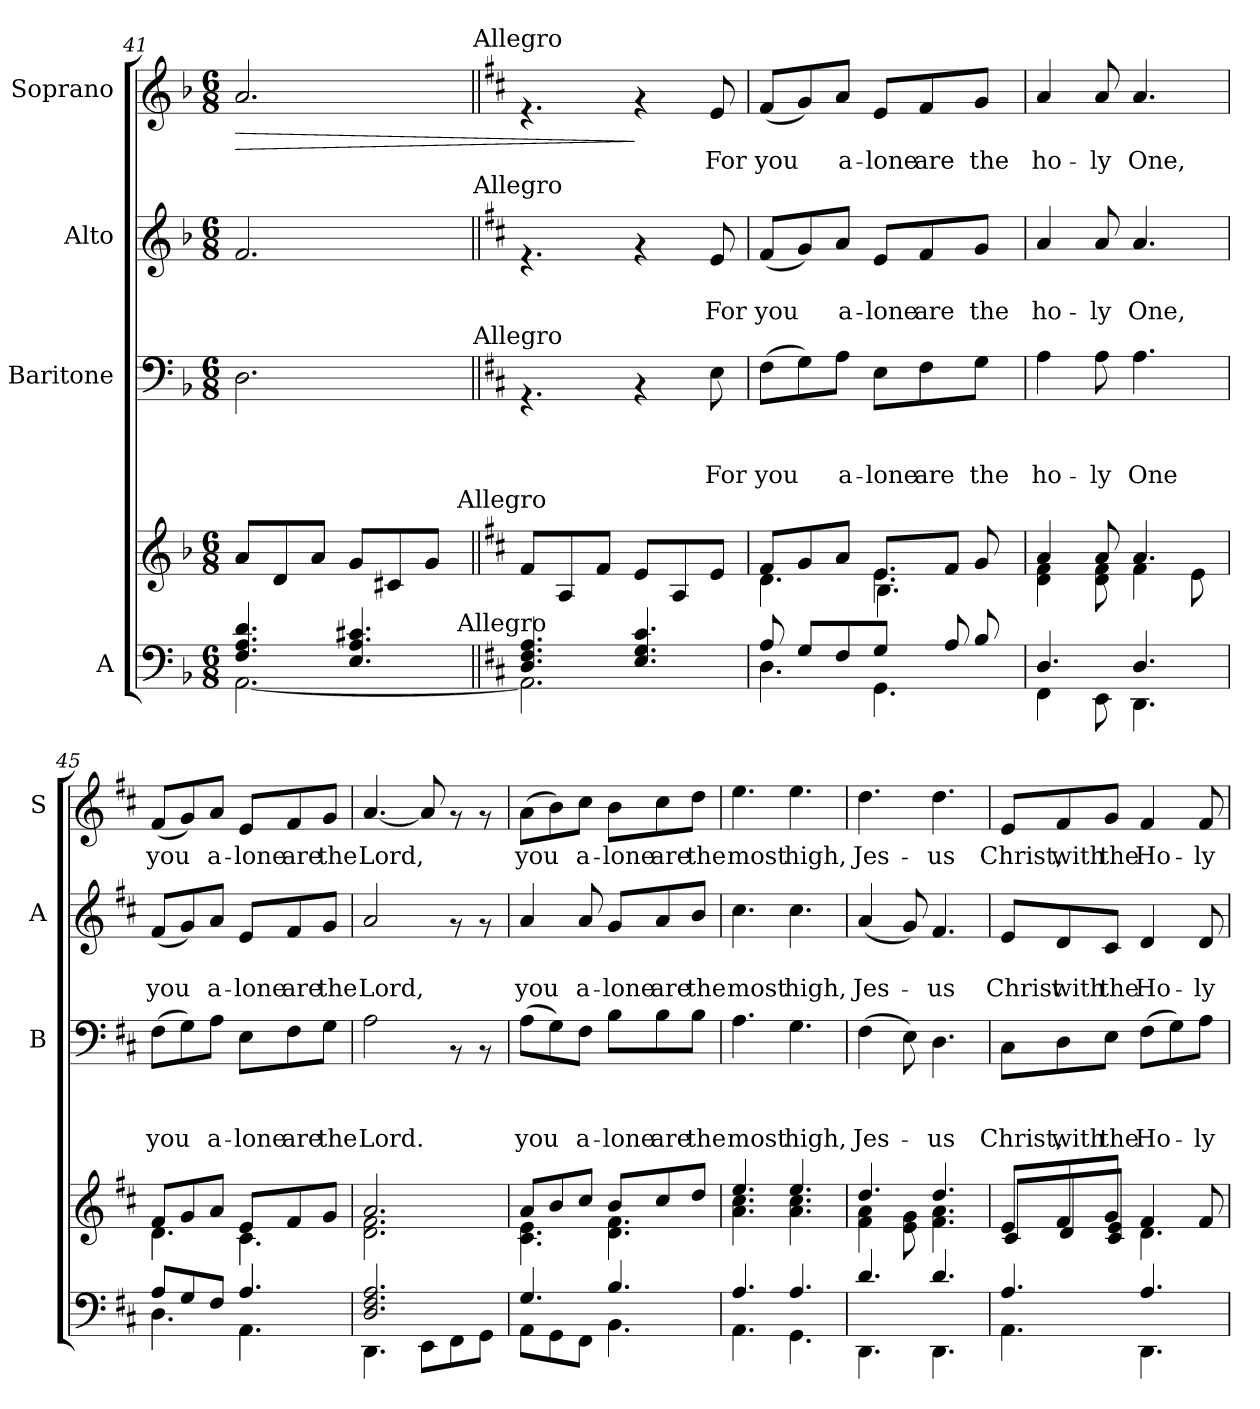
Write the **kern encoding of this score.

**kern	**kern	**kern	**text	**text	**text	**kern	**text	**text	**kern	**text	**dynam
*part4	*part4	*part3	*part3	*part3	*part3	*part2	*part2	*part2	*part1	*part1	*part1
*staff5	*staff4	*staff3	*staff3	*staff3	*staff3	*staff2	*staff2	*staff2	*staff1	*staff1	*staff1
*I"A	*	*I"Baritone	*	*	*	*I"Alto	*	*	*I"Soprano	*	*
*	*	*I'B	*	*	*	*I'A	*	*	*I'S	*	*
!!LO:PB:g=z
*clefF4	*clefG2	*clefF4	*	*	*	*clefG2	*	*	*clefG2	*	*
*k[b-]	*k[b-]	*k[b-]	*	*	*	*k[b-]	*	*	*k[b-]	*	*
*F:	*F:	*F:	*	*	*	*F:	*	*	*F:	*	*
*M6/8	*M6/8	*M6/8	*	*	*	*M6/8	*	*	*M6/8	*	*
=41	=41	=41	=41	=41	=41	=41	=41	=41	=41	=41	=41
*^	*	*	*	*	*	*	*	*	*	*	*
!	!	!	!	!	!	!	!	!	!	!	!	!LO:HP:b
*	*^	*^	*	*	*	*	*	*	*	*	*	*
4.F/ 4.A/ 4.d/	[<2.AA\	2ryy	8a/L	2ryy	2.D\	.	.	.	2.f/	.	.	2.a/	.	>
.	.	.	8d/	.	.	.	.	.	.	.	.	.	.	.
.	.	.	8a/J	.	.	.	.	.	.	.	.	.	.	.
4.E/ 4.A/ 4.c#X/	.	.	8g/L	.	.	.	.	.	.	.	.	.	.	.
.	.	8..ryy	8c#X/	8..ryy	.	.	.	.	.	.	.	.	.	.
.	.	.	8g/J	.	.	.	.	.	.	.	.	.	.	.
!	!	!	!	!LO:TX:a:t=Allegro	!	!	!	!	!	!	!	!	!	!
!	!	!LO:TX:a:t=Allegro	!	!	!	!	!	!	!	!	!	!	!	!
.	.	32ryy	.	32ryy	.	.	.	.	.	.	.	.	.	.
!	!	!	!	!	!	!	!	!	!	!	!	!LO:TX:a:t=Allegro	!	!
!	!	!	!	!	!	!	!	!	!LO:TX:a:t=Allegro	!	!	!	!	!
!	!	!	!	!	!LO:TX:a:t=Allegro	!	!	!	!	!	!	!	!	!
*v	*v	*v	*	*	*	*	*	*	*	*	*	*	*	*
*	*v	*v	*	*	*	*	*	*	*	*	*	*
=42||	=42||	=42||	=42||	=42||	=42||	=42||	=42||	=42||	=42||	=42||	=42||
*k[f#c#]	*k[f#c#]	*k[f#c#]	*	*	*	*k[f#c#]	*	*	*k[f#c#]	*	*
*D:	*D:	*D:	*	*	*	*D:	*	*	*D:	*	*
*^	*	*	*	*	*	*	*	*	*	*	*
4.D/ 4.F#/ 4.A/	2.AA\]	8f#/L	4.rAA	.	.	.	4.rf	.	.	4.rf	.	.
.	.	8A/	.	.	.	.	.	.	.	.	.	.
.	.	8f#/J	.	.	.	.	.	.	.	.	.	.
4.E/ 4.G/ 4.c#/	.	8e/L	4rAA	.	.	.	4rf	.	.	4rf	.	]
.	.	8A/	.	.	.	.	.	.	.	.	.	.
!	!	!	!	!	!	!LO:LY:b	!	!	!LO:LY:b	!	!LO:LY:b	!
.	.	8e/J	8E\	.	.	For	8e/	.	For	8e/	For	.
=43	=43	=43	=43	=43	=43	=43	=43	=43	=43	=43	=43	=43
*^	*	*^	*	*	*	*	*	*	*	*	*	*
*	*	*^	*	*^	*	*	*	*	*	*	*	*	*	*
*	*	*	*	*	*	*^	*	*	*	*	*	*	*	*	*	*
!	!	!	!	!	!	!	!	!	!	!	!LO:LY:b	!	!	!LO:LY:b	!	!LO:LY:b	!
8A/	4.D\	2ryy	2ryy	4.d\	8f#/L	4.ryy	2ryy	(>8F#\L	.	.	you	(<8f#/L	.	you	(<8f#/L	you	.
8G/L	.	.	.	.	8g/	.	.	8G\)	.	.	.	8g/)	.	.	8g/)	.	.
!	!	!	!	!	!	!	!	!	!	!	!LO:LY:b	!	!	!LO:LY:b	!	!LO:LY:b	!
8F#/	.	.	.	.	8a/J	.	.	8A\J	.	.	a-	8a/J	.	a-	8a/J	a-	.
!	!	!	!	!	!	!	!	!	!	!	!LO:LY:b	!	!	!LO:LY:b	!	!LO:LY:b	!
8G/J	4.GG\	.	.	8.e/L	4.e\	4.B\	.	8E\L	.	.	-lone	8e/L	.	-lone	8e/L	-lone	.
!	!	!	!	!	!	!	!	!	!	!	!LO:LY:b	!	!	!LO:LY:b	!	!LO:LY:b	!
4ryy	.	16ryy	8ryy	.	.	.	8ryy	8F#\	.	.	are	8f#/	.	are	8f#/	are	.
.	.	8A/	.	8f#/J	.	.	.	.	.	.	.	.	.	.	.	.	.
!	!	!	!	!	!	!	!	!	!	!	!LO:LY:b	!	!	!LO:LY:b	!	!LO:LY:b	!
.	.	.	8B/	.	.	.	8g/	8G\J	.	.	the	8g/J	.	the	8g/J	the	.
.	.	16ryy	.	16ryy	.	.	.	.	.	.	.	.	.	.	.	.	.
*	*	*v	*v	*	*	*	*	*	*	*	*	*	*	*	*	*	*
*	*	*	*	*v	*v	*v	*	*	*	*	*	*	*	*	*	*
=44	=44	=44	=44	=44	=44	=44	=44	=44	=44	=44	=44	=44	=44	=44
!	!	!	!	!	!	!	!	!LO:LY:b	!	!	!LO:LY:b	!	!LO:LY:b	!
*	*v	*v	*	*	*	*	*	*	*	*	*	*	*	*
4.D/	4FF#\	4a/	4d\ 4f#\	4A\	.	.	ho-	4a/	.	ho-	4a/	ho-	.
!	!	!	!	!	!	!	!LO:LY:b	!	!	!LO:LY:b	!	!LO:LY:b	!
.	8EE\	8a/	8d\ 8f#\	8A\	.	.	-ly	8a/	.	-ly	8a/	-ly	.
!	!	!	!	!	!	!	!LO:LY:b	!	!	!LO:LY:b	!	!LO:LY:b	!
4.D/	4.DD\	4.a/	4f#\	4.A\	.	.	One	4.a/	.	One,	4.a/	One,	.
.	.	.	8e\	.	.	.	.	.	.	.	.	.	.
=45	=45	=45	=45	=45	=45	=45	=45	=45	=45	=45	=45	=45	=45
!	!	!	!	!	!	!	!LO:LY:b	!	!	!LO:LY:b	!	!LO:LY:b	!
8A/L	4.D\	8f#/L	4.d\	(>8F#\L	.	.	you	(<8f#/L	.	you	(<8f#/L	you	.
8G/	.	8g/	.	8G\)	.	.	.	8g/)	.	.	8g/)	.	.
!	!	!	!	!	!	!	!LO:LY:b	!	!	!LO:LY:b	!	!LO:LY:b	!
8F#/J	.	8a/J	.	8A\J	.	.	a-	8a/J	.	a-	8a/J	a-	.
!	!	!	!	!	!	!	!LO:LY:b	!	!	!LO:LY:b	!	!LO:LY:b	!
4.A/	4.AA\	8e/L	4.c#\	8E\L	.	.	-lone	8e/L	.	-lone	8e/L	-lone	.
!	!	!	!	!	!	!	!LO:LY:b	!	!	!LO:LY:b	!	!LO:LY:b	!
.	.	8f#/	.	8F#\	.	.	are	8f#/	.	are	8f#/	are	.
!	!	!	!	!	!	!	!LO:LY:b	!	!	!LO:LY:b	!	!LO:LY:b	!
.	.	8g/J	.	8G\J	.	.	the	8g/J	.	the	8g/J	the	.
!!LO:LB:g=z
=46	=46	=46	=46	=46	=46	=46	=46	=46	=46	=46	=46	=46	=46
!	!	!	!	!	!	!	!LO:LY:b	!	!	!LO:LY:b	!	!LO:LY:b	!
2.D/ 2.F#/ 2.A/	4.DD\	2.a/	2.d\ 2.f#\	2A\	.	.	Lord.	2a/	.	Lord,	[<4.a/	Lord,	.
.	8EE\L	.	.	.	.	.	.	.	.	.	8a/]	.	.
.	8FF#\	.	.	8rAA	.	.	.	8rf	.	.	8rf	.	.
.	8GG\J	.	.	8rAA	.	.	.	8rf	.	.	8rf	.	.
=47	=47	=47	=47	=47	=47	=47	=47	=47	=47	=47	=47	=47	=47
!	!	!	!	!	!	!	!LO:LY:b	!	!	!LO:LY:b	!	!LO:LY:b	!
4.G/	8AA\L	8a/L	4.c#\ 4.e\	(>8A\L	.	.	you	4a/	.	you	(>8a\L	you	.
.	8GG\	8b/	.	8G\)	.	.	.	.	.	.	8b\)	.	.
!	!	!	!	!	!	!	!LO:LY:b	!	!	!LO:LY:b	!	!LO:LY:b	!
.	8FF#\J	8cc#/J	.	8F#\J	.	.	a-	8a/	.	a-	8cc#\J	a-	.
!	!	!	!	!	!	!	!LO:LY:b	!	!	!LO:LY:b	!	!LO:LY:b	!
4.B/	4.BB\	8b/L	4.d\ 4.f#\	8B\L	.	.	-lone	8g/L	.	-lone	8b\L	-lone	.
!	!	!	!	!	!	!	!LO:LY:b	!	!	!LO:LY:b	!	!LO:LY:b	!
.	.	8cc#/	.	8B\	.	.	are	8a/	.	are	8cc#\	are	.
!	!	!	!	!	!	!	!LO:LY:b	!	!	!LO:LY:b	!	!LO:LY:b	!
.	.	8dd/J	.	8B\J	.	.	the	8b/J	.	the	8dd\J	the	.
=48	=48	=48	=48	=48	=48	=48	=48	=48	=48	=48	=48	=48	=48
!	!	!	!	!	!	!	!LO:LY:b	!	!	!LO:LY:b	!	!LO:LY:b	!
4.A/	4.AA\	4.ee/	4.a\ 4.cc#\	4.A\	.	.	most	4.cc#\	.	most	4.ee\	most	.
!	!	!	!	!	!	!	!LO:LY:b	!	!	!LO:LY:b	!	!LO:LY:b	!
4.A/	4.GG\	4.ee/	4.a\ 4.cc#\	4.G\	.	.	high,	4.cc#\	.	high,	4.ee\	high,	.
=49	=49	=49	=49	=49	=49	=49	=49	=49	=49	=49	=49	=49	=49
!	!	!	!	!	!	!	!LO:LY:b	!	!	!LO:LY:b	!	!LO:LY:b	!
4.d/	4.DD\	4.dd/	4f#\ 4a\	(>4F#\	.	.	Jes-	(<4a/	.	Jes-	4.dd\	Jes-	.
.	.	.	8e\ 8g\	8E\)	.	.	.	8g/)	.	.	.	.	.
!	!	!	!	!	!	!	!LO:LY:b	!	!	!LO:LY:b	!	!LO:LY:b	!
4.d/	4.DD\	4.dd/	4.f#\ 4.a\	4.D\	.	.	-us	4.f#/	.	-us	4.dd\	-us	.
=50	=50	=50	=50	=50	=50	=50	=50	=50	=50	=50	=50	=50	=50
!	!	!	!	!	!	!	!LO:LY:b	!	!	!LO:LY:b	!	!LO:LY:b	!
4.A/	4.AA\	8e/L	8c#/L	8C#\L	.	.	Christ,	8e/L	.	Christ	8e/L	Christ,	.
!	!	!	!	!	!	!	!LO:LY:b	!	!	!LO:LY:b	!	!LO:LY:b	!
.	.	8f#/	8d/	8D\	.	.	with	8d/	.	with	8f#/	with	.
!	!	!	!	!	!	!	!LO:LY:b	!	!	!LO:LY:b	!	!LO:LY:b	!
.	.	8g/J	8c#/ 8e/J	8E\J	.	.	the	8c#/J	.	the	8g/J	the	.
!	!	!	!	!	!	!	!LO:LY:b	!	!	!LO:LY:b	!	!LO:LY:b	!
4.A/	4.DD\	4f#/	4.d\	(>8F#\L	.	.	Ho-	4d/	.	Ho-	4f#/	Ho-	.
.	.	.	.	8G\)	.	.	.	.	.	.	.	.	.
!	!	!	!	!	!	!	!LO:LY:b	!	!	!LO:LY:b	!	!LO:LY:b	!
.	.	8f#/	.	8A\J	.	.	-ly	8d/	.	-ly	8f#/	-ly	.
*v	*v	*	*	*	*	*	*	*	*	*	*	*	*
*	*v	*v	*	*	*	*	*	*	*	*	*	*
=	=	=	=	=	=	=	=	=	=	=	=
*-	*-	*-	*-	*-	*-	*-	*-	*-	*-	*-	*-
